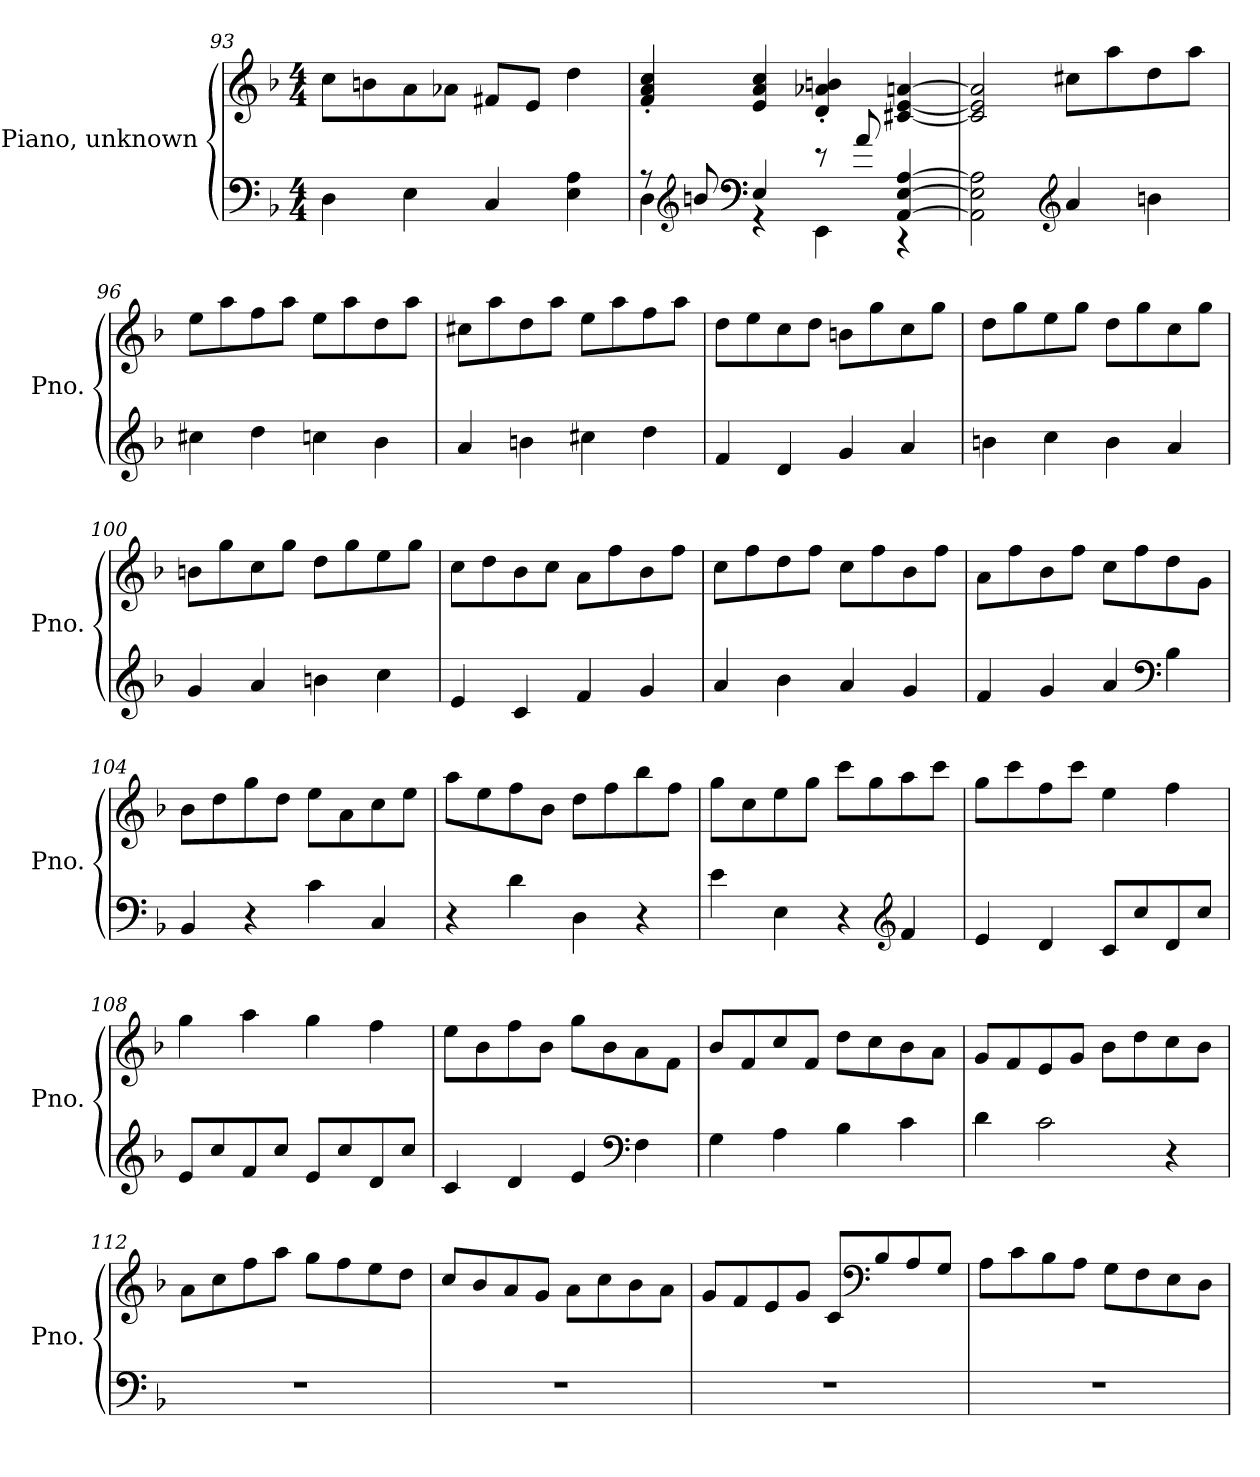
**kern	**kern
*part1	*part1
*staff2	*staff1
*I"Piano, unknown	*
*I'Pno.	*
*clefF4	*clefG2
*k[b-]	*k[b-]
*M4/4	*M4/4
=93	=93
4D\	8cc\L
.	8bn\
4E\	8a\
.	8a-X\J
4C/	8f#X/L
.	8e/J
4E\ 4A\	4dd\
!!LO:LB:g=z
=94	=94
*^	*
8r	4D\	4f/' 4a/' 4cc/'
*clefG2	*	*
8bn/	.	.
*clefF4	*	*
4E/	4r	4e/ 4a/ 4cc/
8r	4EE\	4d/' 4a-X/' 4bn/'
8a/	.	.
[4AA/ [4E/ [4A/	4r	[4c#X/ [4e/ [4an/
*v	*v	*
=95	=95
2AA\] 2E\] 2A\]	2c#/] 2e/] 2a/]
*clefG2	*
4a/	8cc#X\L
.	8aa\
4bn\	8dd\
.	8aa\J
=96	=96
4cc#X\	8ee\L
.	8aa\
4dd\	8ff\
.	8aa\J
4ccn\	8ee\L
.	8aa\
4b-\	8dd\
.	8aa\J
=97	=97
4a/	8cc#X\L
.	8aa\
4bn\	8dd\
.	8aa\J
4cc#X\	8ee\L
.	8aa\
4dd\	8ff\
.	8aa\J
!!LO:LB:g=z
=98	=98
4f/	8dd\L
.	8ee\
4d/	8cc\
.	8dd\J
4g/	8bn\L
.	8gg\
4a/	8cc\
.	8gg\J
=99	=99
4bn\	8dd\L
.	8gg\
4cc\	8ee\
.	8gg\J
4b\	8dd\L
.	8gg\
4a/	8cc\
.	8gg\J
=100	=100
4g/	8bn\L
.	8gg\
4a/	8cc\
.	8gg\J
4bn\	8dd\L
.	8gg\
4cc\	8ee\
.	8gg\J
=101	=101
4e/	8cc\L
.	8dd\
4c/	8b-\
.	8cc\J
4f/	8a\L
.	8ff\
4g/	8b-\
.	8ff\J
=102	=102
4a/	8cc\L
.	8ff\
4b-\	8dd\
.	8ff\J
4a/	8cc\L
.	8ff\
4g/	8b-\
.	8ff\J
!!LO:LB:g=z
=103	=103
4f/	8a\L
.	8ff\
4g/	8b-\
.	8ff\J
4a/	8cc\L
.	8ff\
*clefF4	*
4B-\	8dd\
.	8g\J
=104	=104
4BB-/	8b-\L
.	8dd\
4r	8gg\
.	8dd\J
4c\	8ee\L
.	8a\
4C/	8cc\
.	8ee\J
=105	=105
4r	8aa\L
.	8ee\
4d\	8ff\
.	8b-\J
4D\	8dd\L
.	8ff\
4r	8bb-\
.	8ff\J
=106	=106
4e\	8gg\L
.	8cc\
4E\	8ee\
.	8gg\J
4r	8ccc\L
.	8gg\
*clefG2	*
4f/	8aa\
.	8ccc\J
=107	=107
4e/	8gg\L
.	8ccc\
4d/	8ff\
.	8ccc\J
8c/L	4ee\
8cc/	.
8d/	4ff\
8cc/J	.
!!LO:PB:g=z
=108	=108
8e/L	4gg\
8cc/	.
8f/	4aa\
8cc/J	.
8e/L	4gg\
8cc/	.
8d/	4ff\
8cc/J	.
=109	=109
4c/	8ee\L
.	8b-\
4d/	8ff\
.	8b-\J
4e/	8gg\L
.	8b-\
*clefF4	*
4F\	8a\
.	8f\J
=110	=110
4G\	8b-/L
.	8f/
4A\	8cc/
.	8f/J
4B-\	8dd\L
.	8cc\
4c\	8b-\
.	8a\J
=111	=111
4d\	8g/L
.	8f/
2c\	8e/
.	8g/J
.	8b-\L
.	8dd\
4r	8cc\
.	8b-\J
=112	=112
1r	8a\L
.	8cc\
.	8ff\
.	8aa\J
.	8gg\L
.	8ff\
.	8ee\
.	8dd\J
!!LO:LB:g=z
=113	=113
1r	8cc/L
.	8b-/
.	8a/
.	8g/J
.	8a\L
.	8cc\
.	8b-\
.	8a\J
=114	=114
1r	8g/L
.	8f/
.	8e/
.	8g/J
.	8c/L
*	*clefF4
.	8B-/
.	8A/
.	8G/J
=115	=115
1r	8A\L
.	8c\
.	8B-\
.	8A\J
.	8G\L
.	8F\
.	8E\
.	8D\J
=	=
*-	*-
